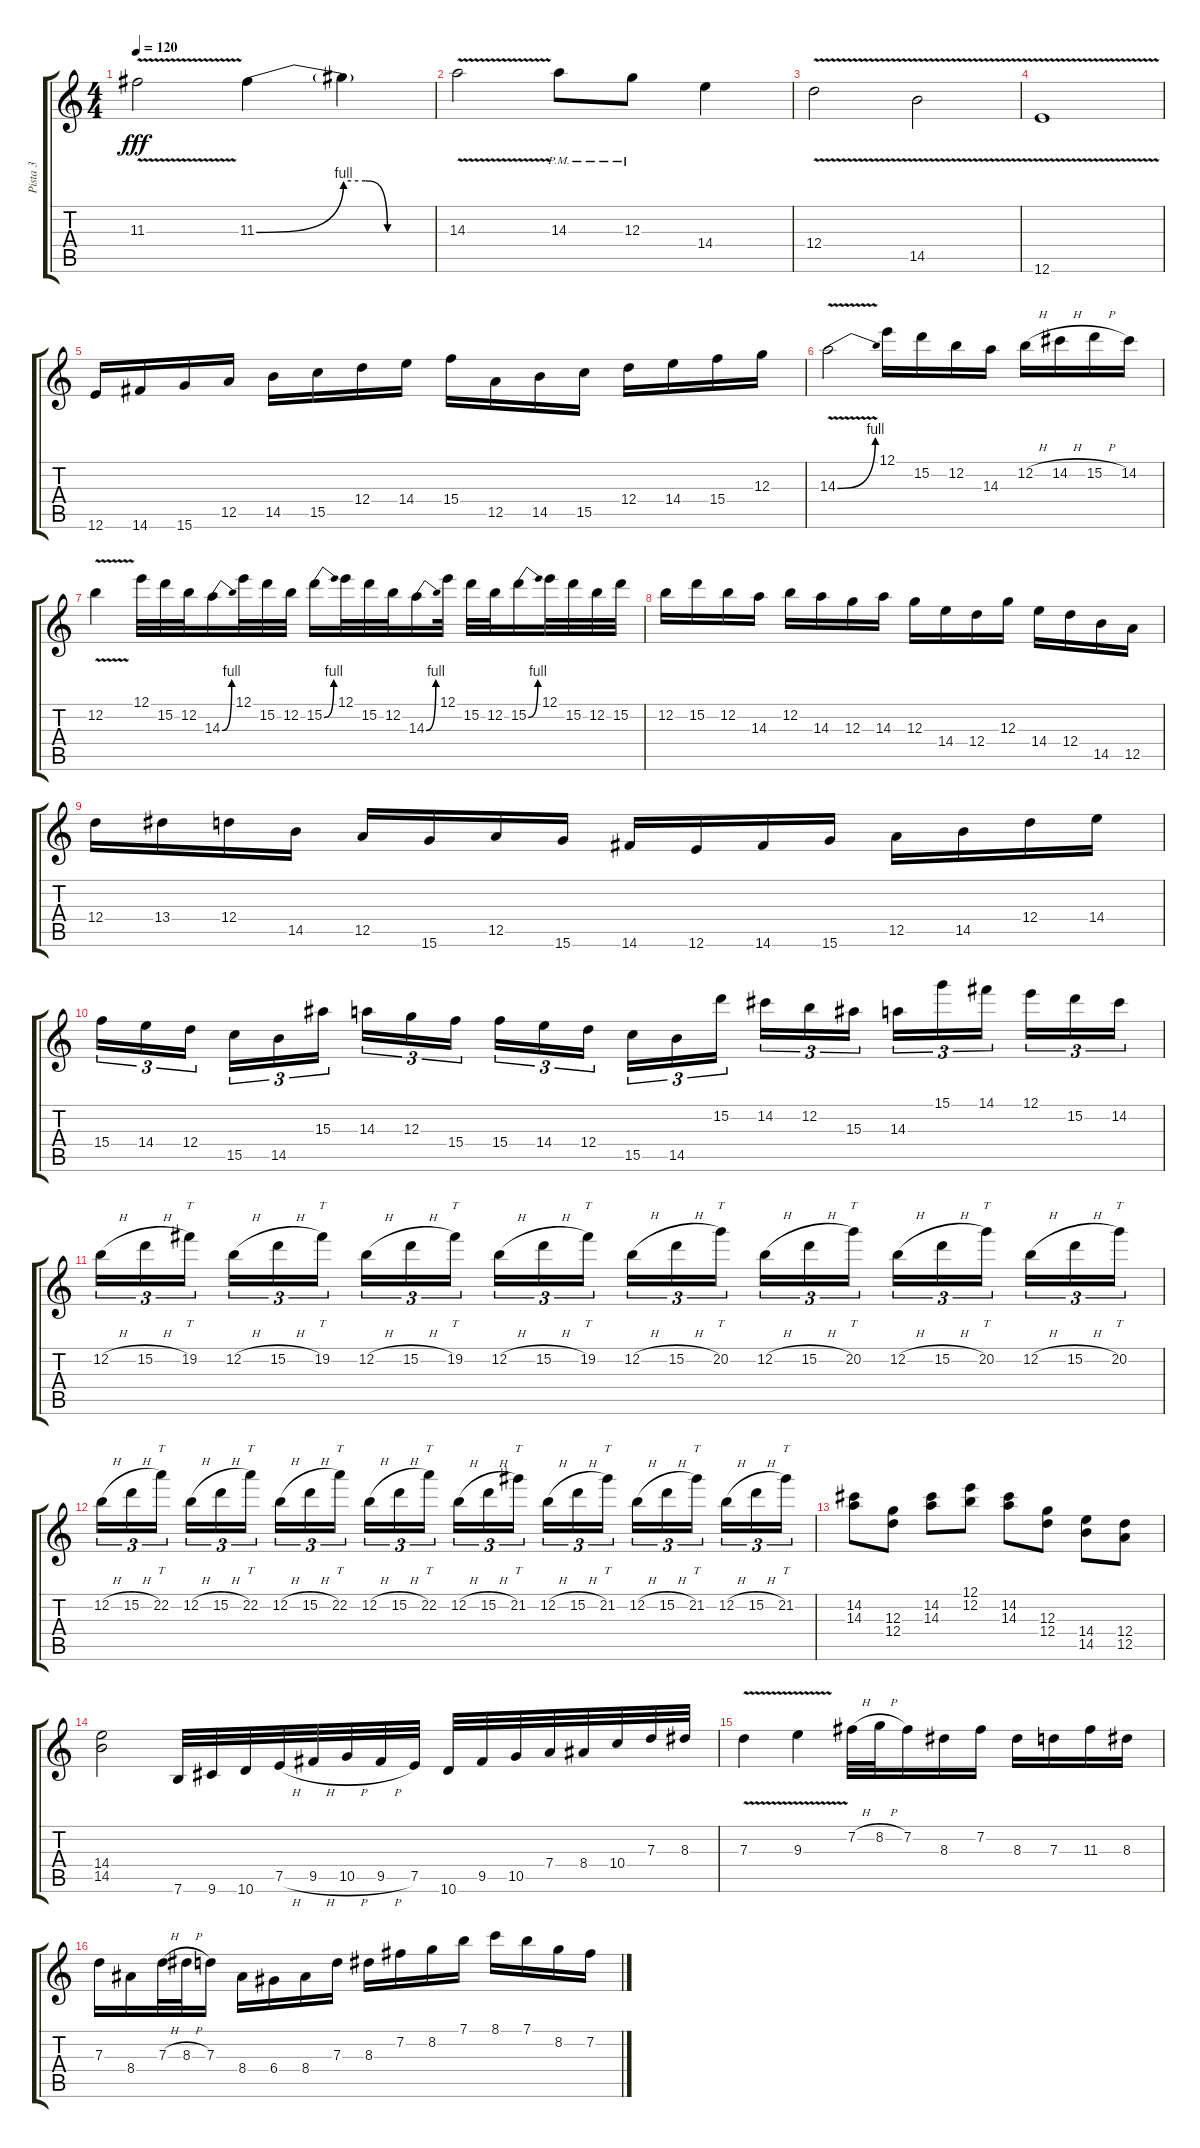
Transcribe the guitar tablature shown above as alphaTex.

\track ("Pista 3" "Pista 3") {instrument distortionguitar}
\staff {score tabs}
\tuning (E4 B3 G3 D3 A2 E2) {hide}
\ts (4 4)
\tempo 120
\clef g2
\ks c
11.3{v}.2{dy fff volume 16} 11.3{be (bend 0 0 60 4)}.4 11.3{be (custom 0 4 15 4 30 0 60 0) t}.4 |
14.3{v}.2 14.3{pm}.8 12.3{pm}.8 14.4.4 |
12.4{v}.2 14.5{v}.2 |
12.6{v}.1 |
12.6.16 14.6.16 15.6.16 12.5.16 14.5.16 15.5.16 12.4.16 14.4.16 15.4.16 12.5.16 14.5.16 15.5.16 12.4.16 14.4.16 15.4.16 12.3.16 |
14.3{be (bend 0 0 60 4) v}.2 12.1.16 15.2.16 12.2.16 14.3.16 12.2{h}.16 14.2{h}.16 15.2{h}.16 14.2.16 |
12.2{v}.4 12.1.32 15.2.32 12.2.32 14.3{be (bend 0 0 60 4)}.16 12.1.32 15.2.32 12.2.32 15.2{be (bend 0 0 60 4)}.16 12.1.32 15.2.32 12.2.32 14.3{be (bend 0 0 60 4)}.16 12.1.32 15.2.32 12.2.32 15.2{be (bend 0 0 60 4)}.16 12.1.32 15.2.32 12.2.32 15.2.32 |
12.2.16 15.2.16 12.2.16 14.3.16 12.2.16 14.3.16 12.3.16 14.3.16 12.3.16 14.4.16 12.4.16 12.3.16 14.4.16 12.4.16 14.5.16 12.5.16 |
12.4.16 13.4.16 12.4.16 14.5.16 12.5.16 15.6.16 12.5.16 15.6.16 14.6.16 12.6.16 14.6.16 15.6.16 12.5.16 14.5.16 12.4.16 14.4.16 |
15.4.16{tu (3 2)} 14.4.16{tu (3 2)} 12.4.16{tu (3 2)} 15.5.16{tu (3 2)} 14.5.16{tu (3 2)} 15.3.16{tu (3 2)} 14.3.16{tu (3 2)} 12.3.16{tu (3 2)} 15.4.16{tu (3 2)} 15.4.16{tu (3 2)} 14.4.16{tu (3 2)} 12.4.16{tu (3 2)} 15.5.16{tu (3 2)} 14.5.16{tu (3 2)} 15.2.16{tu (3 2)} 14.2.16{tu (3 2)} 12.2.16{tu (3 2)} 15.3.16{tu (3 2)} 14.3.16{tu (3 2)} 15.1.16{tu (3 2)} 14.1.16{tu (3 2)} 12.1.16{tu (3 2)} 15.2.16{tu (3 2)} 14.2.16{tu (3 2)} |
12.2{h}.16{tu (3 2)} 15.2{h}.16{tu (3 2)} 19.2.16{tt tu (3 2)} 12.2{h}.16{tu (3 2)} 15.2{h}.16{tu (3 2)} 19.2.16{tt tu (3 2)} 12.2{h}.16{tu (3 2)} 15.2{h}.16{tu (3 2)} 19.2.16{tt tu (3 2)} 12.2{h}.16{tu (3 2)} 15.2{h}.16{tu (3 2)} 19.2.16{tt tu (3 2)} 12.2{h}.16{tu (3 2)} 15.2{h}.16{tu (3 2)} 20.2.16{tt tu (3 2)} 12.2{h}.16{tu (3 2)} 15.2{h}.16{tu (3 2)} 20.2.16{tt tu (3 2)} 12.2{h}.16{tu (3 2)} 15.2{h}.16{tu (3 2)} 20.2.16{tt tu (3 2)} 12.2{h}.16{tu (3 2)} 15.2{h}.16{tu (3 2)} 20.2.16{tt tu (3 2)} |
12.2{h}.16{tu (3 2)} 15.2{h}.16{tu (3 2)} 22.2.16{tt tu (3 2)} 12.2{h}.16{tu (3 2)} 15.2{h}.16{tu (3 2)} 22.2.16{tt tu (3 2)} 12.2{h}.16{tu (3 2)} 15.2{h}.16{tu (3 2)} 22.2.16{tt tu (3 2)} 12.2{h}.16{tu (3 2)} 15.2{h}.16{tu (3 2)} 22.2.16{tt tu (3 2)} 12.2{h}.16{tu (3 2)} 15.2{h}.16{tu (3 2)} 21.2.16{tt tu (3 2)} 12.2{h}.16{tu (3 2)} 15.2{h}.16{tu (3 2)} 21.2.16{tt tu (3 2)} 12.2{h}.16{tu (3 2)} 15.2{h}.16{tu (3 2)} 21.2.16{tt tu (3 2)} 12.2{h}.16{tu (3 2)} 15.2{h}.16{tu (3 2)} 21.2.16{tt tu (3 2)} |
(14.2 14.3).8 (12.3 12.4).8 (14.2 14.3).8 (12.1 12.2).8 (14.2 14.3).8 (12.3 12.4).8 (14.4 14.5).8 (12.4 12.5).8 |
(14.4 14.5).2 7.6.32 9.6.32 10.6.32 7.5{h}.32 9.5{h}.32 10.5{h}.32 9.5{h}.32 7.5.32 10.6.32 9.5.32 10.5.32 7.4.32 8.4.32 10.4.32 7.3.32 8.3.32 |
7.3{v}.4 9.3{v}.4 7.2{h}.32 8.2{h}.32 7.2.16 8.3.16 7.2.16 8.3.16 7.3.16 11.3.16 8.3.16 |
7.3.16 8.4.16 7.3{h}.32 8.3{h}.32 7.3.16 8.4.16 6.4.16 8.4.16 7.3.16 8.3.16 7.2.16 8.2.16 7.1.16 8.1.16 7.1.16 8.2.16 7.2.16
